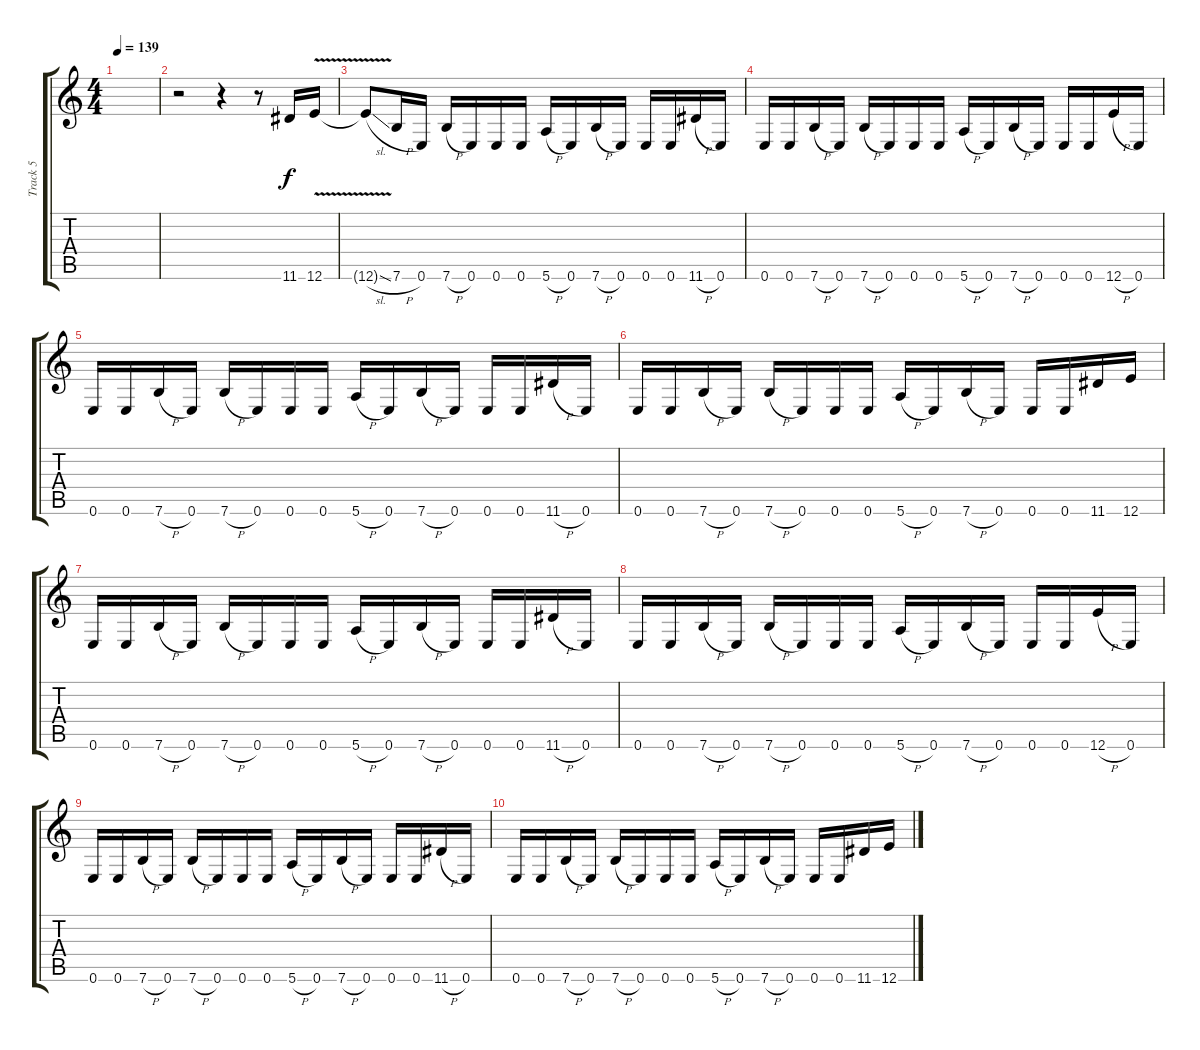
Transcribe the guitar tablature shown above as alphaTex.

\track ("Track 5" "Track 5") {instrument overdrivenguitar}
\staff {score tabs}
\tuning (E4 B3 G3 D3 A2 E2) {hide}
\ts (4 4)
\tempo 139
\clef g2
\ks c
|
r.2 r.4 r.8 11.6.16 12.6{v}.16 |
12.6{sl t}.8 7.6{h}.16 0.6.16 7.6{h}.16 0.6.16 0.6.16 0.6.16 5.6{h}.16 0.6.16 7.6{h}.16 0.6.16 0.6.16 0.6.16 11.6{h}.16 0.6.16 |
0.6.16 0.6.16 7.6{h}.16 0.6.16 7.6{h}.16 0.6.16 0.6.16 0.6.16 5.6{h}.16 0.6.16 7.6{h}.16 0.6.16 0.6.16 0.6.16 12.6{h}.16 0.6.16 |
0.6.16 0.6.16 7.6{h}.16 0.6.16 7.6{h}.16 0.6.16 0.6.16 0.6.16 5.6{h}.16 0.6.16 7.6{h}.16 0.6.16 0.6.16 0.6.16 11.6{h}.16 0.6.16 |
0.6.16 0.6.16 7.6{h}.16 0.6.16 7.6{h}.16 0.6.16 0.6.16 0.6.16 5.6{h}.16 0.6.16 7.6{h}.16 0.6.16 0.6.16 0.6.16 11.6.16 12.6.16 |
0.6.16 0.6.16 7.6{h}.16 0.6.16 7.6{h}.16 0.6.16 0.6.16 0.6.16 5.6{h}.16 0.6.16 7.6{h}.16 0.6.16 0.6.16 0.6.16 11.6{h}.16 0.6.16 |
0.6.16 0.6.16 7.6{h}.16 0.6.16 7.6{h}.16 0.6.16 0.6.16 0.6.16 5.6{h}.16 0.6.16 7.6{h}.16 0.6.16 0.6.16 0.6.16 12.6{h}.16 0.6.16 |
0.6.16 0.6.16 7.6{h}.16 0.6.16 7.6{h}.16 0.6.16 0.6.16 0.6.16 5.6{h}.16 0.6.16 7.6{h}.16 0.6.16 0.6.16 0.6.16 11.6{h}.16 0.6.16 |
0.6.16 0.6.16 7.6{h}.16 0.6.16 7.6{h}.16 0.6.16 0.6.16 0.6.16 5.6{h}.16 0.6.16 7.6{h}.16 0.6.16 0.6.16 0.6.16 11.6.16 12.6.16
